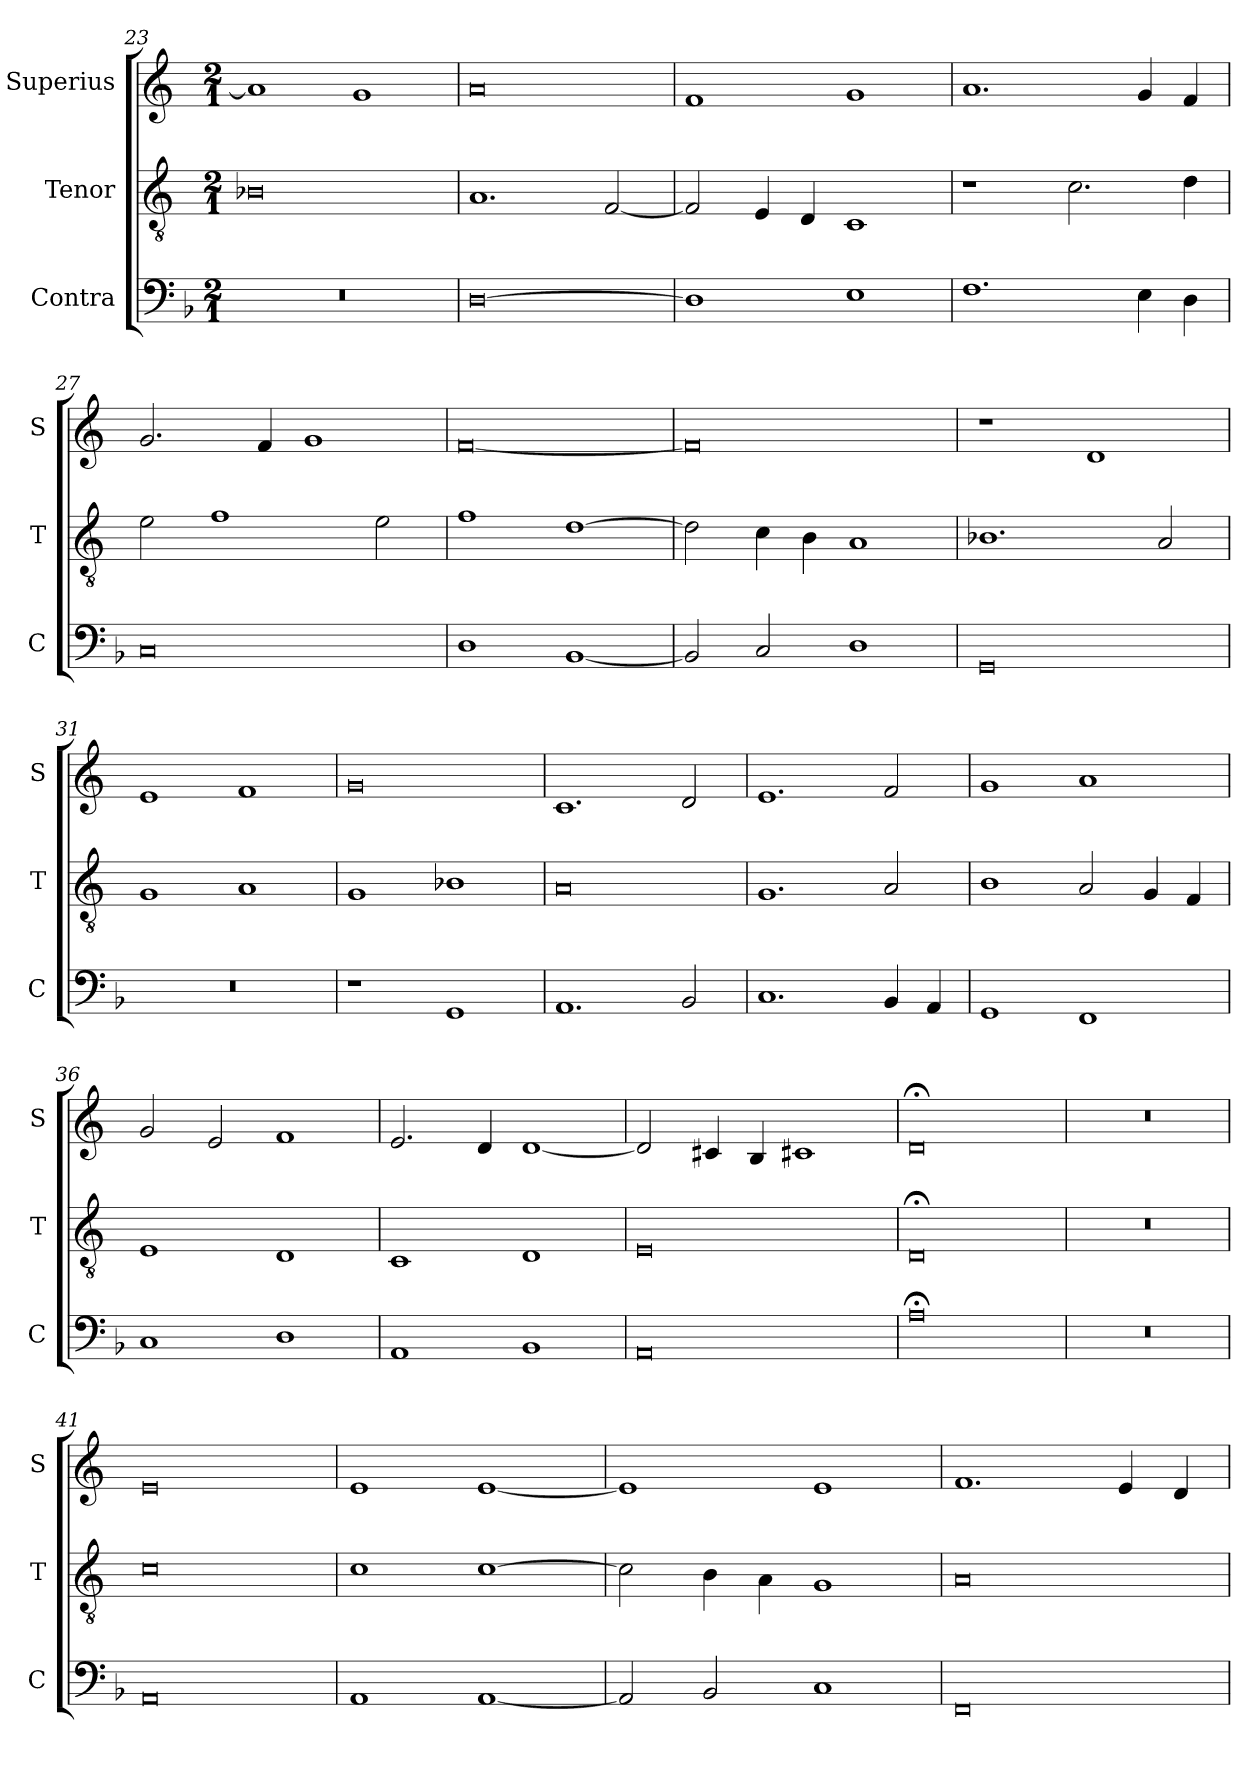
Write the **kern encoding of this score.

**kern	**kern	**kern
*part3	*part2	*part1
*staff3	*staff2	*staff1
*I"Contra	*I"Tenor	*I"Superius
*I'C	*I'T	*I'S
*clefF4	*clefGv2	*clefG2
*k[b-]	*k[]	*k[]
*M2/1	*M2/1	*M2/1
=23	=23	=23
0r	0B-X\	1a/]
.	.	1g/
=24	=24	=24
[0D\	1.A/	0a/
.	[2F/	.
=25	=25	=25
1D\]	2F/]	1f/
.	4E/	.
.	4D/	.
1E\	1C/	1g/
=26	=26	=26
1.F\	1r	1.a/
.	2.c\	.
4E\	.	4g/
4D\	4d\	4f/
=27	=27	=27
0C/	2e\	2.g/
.	1f\	.
.	.	4f/
.	.	1g/
.	2e\	.
=28	=28	=28
1D\	1f\	[0f/
[1BB-/	[1d\	.
=29	=29	=29
2BB-/]	2d\]	0f/]
2C/	4c\	.
.	4B\	.
1D\	1A/	.
=30	=30	=30
0GG/	1.B-X\	1r
.	.	1d/
.	2A/	.
=31	=31	=31
0r	1G/	1e/
.	1A/	1f/
=32	=32	=32
1r	1G/	0g/
1GG/	1B-X\	.
=33	=33	=33
1.AA/	0A/	1.c/
2BB-/	.	2d/
=34	=34	=34
1.C/	1.G/	1.e/
4BB-/	2A/	2f/
4AA/	.	.
=35	=35	=35
1GG/	1B\	1g/
1FF/	2A/	1a/
.	4G/	.
.	4F/	.
=36	=36	=36
1C/	1E/	2g/
.	.	2e/
1D\	1D/	1f/
=37	=37	=37
1AA/	1C/	2.e/
.	.	4d/
1BB-/	1D/	[1d/
=38	=38	=38
0AA/	0E/	2d/]
.	.	4c#X/
.	.	4B/
.	.	1c#X/
=39	=39	=39
0A;<\	0D;</	0d;</
=40	=40	=40
0r	0r	0r
=41	=41	=41
0AA/	0c\	0e/
=42	=42	=42
1AA/	1c\	1e/
[1AA/	[1c\	[1e/
=43	=43	=43
2AA/]	2c\]	1e/]
2BB-/	4B\	.
.	4A\	.
1C/	1G/	1e/
=44	=44	=44
0FF/	0A/	1.f/
.	.	4e/
.	.	4d/
=	=	=
*-	*-	*-
